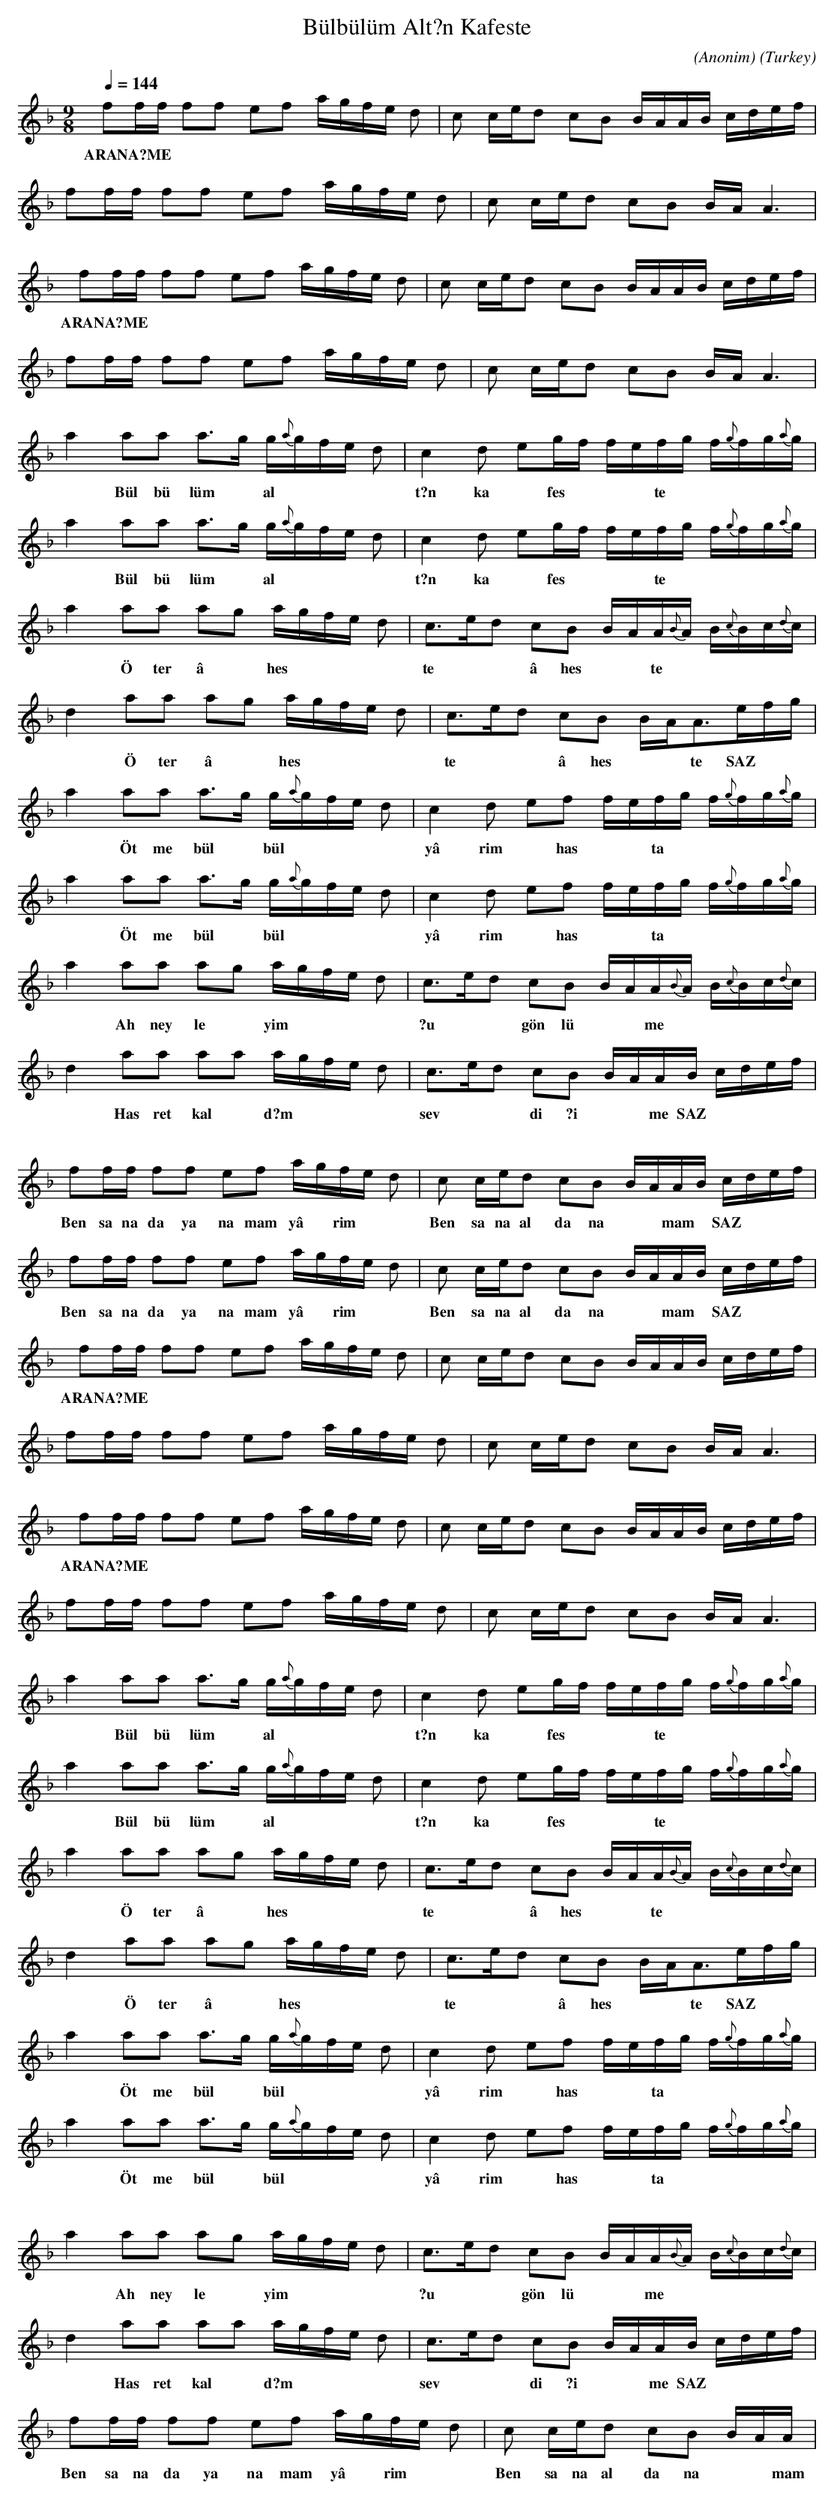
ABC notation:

X:1
T: Bülbülüm Alt?n Kafeste
C: (Anonim)
O: Turkey
M: 9/8
L: 1/16
K: C _B
Q: 1/4=144
f2ff f2f2 e2f2 agfe d2 | c2 ced2 c2B2 BAAB cdef  |
w:  ARANA?ME  |   |
f2ff f2f2 e2f2 agfe d2 | c2 ced2 c2B2 BAA6  |
w:   |   |
f2ff f2f2 e2f2 agfe d2 | c2 ced2 c2B2 BAAB cdef  |
w:  ARANA?ME  |   |
f2ff f2f2 e2f2 agfe d2 | c2 ced2 c2B2 BAA6  |
w:   |   |
a4 a2a2 a3g g{a}gfe d2 | c4d2 e2gf fefg f{g}fg{a}g  |
w:  *  Bül bü lüm  *  al  |  t?n  ka *  fes *  *  *  te    |
a4 a2a2 a3g g{a}gfe d2 | c4d2 e2gf fefg f{g}fg{a}g  |
w:  *  Bül bü lüm  *  al  |  t?n  ka *  fes *  *  *  te    |
a4 a2a2 a2g2 agfe d2 | c3ed2 c2B2 BAA{B}A B{c}Bc{d}c  |
w:  *  Ö ter  â *  hes  |  te  *  *  â hes *  *  te    |
d4 a2a2 a2g2 agfe d2 | c3ed2 c2B2 BAA3efg  |
w:  *  Ö ter  â *  hes  |  te  *  *  â hes *  *  te   SAZ  |
a4 a2a2 a3g g{a}gfe d2 | c4d2 e2f2 fefg f{g}fg{a}g  |
w:  *  Öt me  bül *  bül   |  yâ rim  *  has *  *  ta    |
a4 a2a2 a3g g{a}gfe d2 | c4d2 e2f2 fefg f{g}fg{a}g  |
w:  *  Öt me  bül *  bül   |  yâ rim  *  has *  *  ta    |
a4 a2a2 a2g2 agfe d2 | c3ed2 c2B2 BAA{B}A B{c}Bc{d}c  |
w:  *  Ah  ney le *  yim   |  ?u  *  *  gön lü *  *  me    |
d4 a2a2 a2a2 agfe d2 | c3ed2 c2B2 BAAB cdef  |
w:  *  Has ret  kal *  d?m   |  sev *  *  di ?i *  *  me   SAZ  |
f2ff f2f2 e2f2 agfe d2 | c2 ced2 c2B2 BAAB cdef  |
w:  Ben  sa na  da ya na mam  yâ *  rim    |  Ben  sa na  al da na *  *  mam   *  SAZ  |
f2ff f2f2 e2f2 agfe d2 | c2 ced2 c2B2 BAAB cdef  |
w:  Ben  sa na  da ya na mam  yâ *  rim    |  Ben  sa na  al da na *  *  mam   *  SAZ  |
f2ff f2f2 e2f2 agfe d2 | c2 ced2 c2B2 BAAB cdef  |
w:  ARANA?ME  |   |
f2ff f2f2 e2f2 agfe d2 | c2 ced2 c2B2 BAA6  |
w:   |   |
f2ff f2f2 e2f2 agfe d2 | c2 ced2 c2B2 BAAB cdef  |
w:  ARANA?ME  |   |
f2ff f2f2 e2f2 agfe d2 | c2 ced2 c2B2 BAA6  |
w:   |   |
a4 a2a2 a3g g{a}gfe d2 | c4d2 e2gf fefg f{g}fg{a}g  |
w:  *  Bül bü lüm  *  al  |  t?n  ka *  fes *  *  *  te    |
a4 a2a2 a3g g{a}gfe d2 | c4d2 e2gf fefg f{g}fg{a}g  |
w:  *  Bül bü lüm  *  al  |  t?n  ka *  fes *  *  *  te    |
a4 a2a2 a2g2 agfe d2 | c3ed2 c2B2 BAA{B}A B{c}Bc{d}c  |
w:  *  Ö ter  â *  hes  |  te  *  *  â hes *  *  te    |
d4 a2a2 a2g2 agfe d2 | c3ed2 c2B2 BAA3efg  |
w:  *  Ö ter  â *  hes  |  te  *  *  â hes *  *  te   SAZ  |
a4 a2a2 a3g g{a}gfe d2 | c4d2 e2f2 fefg f{g}fg{a}g  |
w:  *  Öt me  bül *  bül   |  yâ rim  *  has *  *  ta    |
a4 a2a2 a3g g{a}gfe d2 | c4d2 e2f2 fefg f{g}fg{a}g  |
w:  *  Öt me  bül *  bül   |  yâ rim  *  has *  *  ta    |
a4 a2a2 a2g2 agfe d2 | c3ed2 c2B2 BAA{B}A B{c}Bc{d}c  |
w:  *  Ah  ney le *  yim   |  ?u  *  *  gön lü *  *  me    |
d4 a2a2 a2a2 agfe d2 | c3ed2 c2B2 BAAB cdef  |
w:  *  Has ret  kal *  d?m   |  sev *  *  di ?i *  *  me   SAZ  |
f2ff f2f2 e2f2 agfe d2 | c2 ced2 c2B2 BAA|
w:  Ben  sa na  da ya na mam  yâ *  rim    |  Ben  sa na  al da na *  *  mam    |
